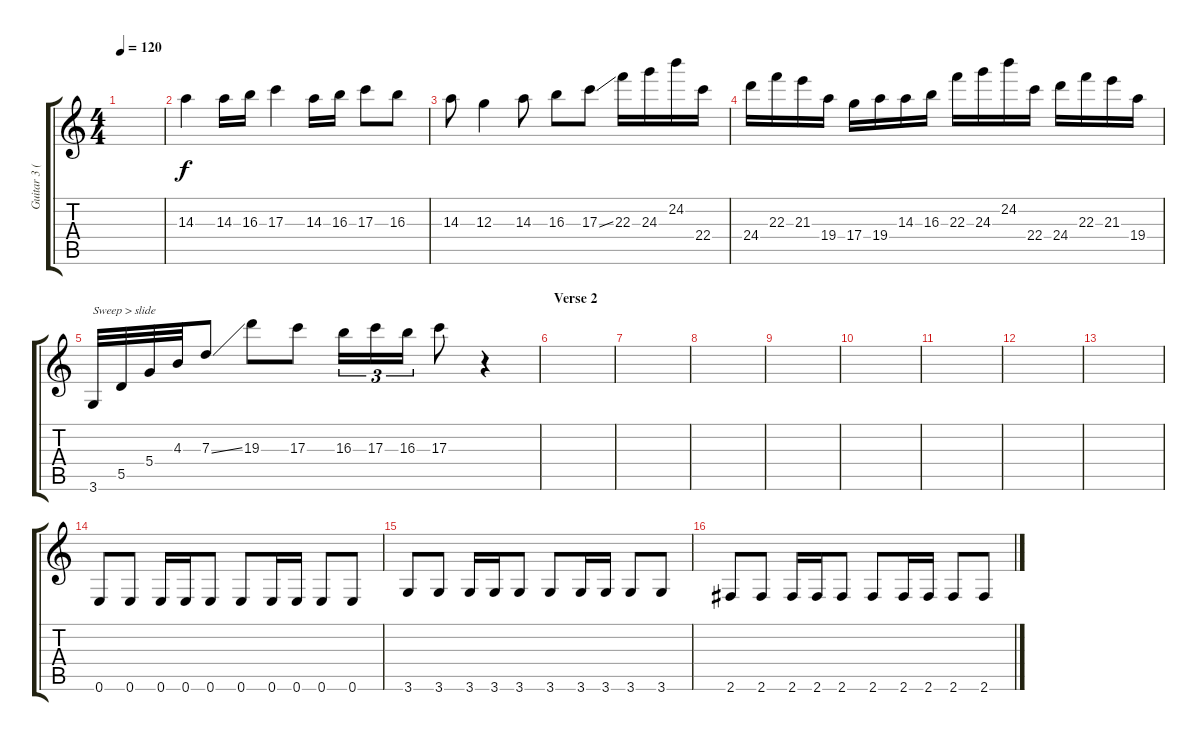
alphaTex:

\track ("Guitar 3 (rythem/lead)" "Guitar 3 (") {instrument overdrivenguitar}
\staff {score tabs}
\tuning (E4 B3 G3 D3 A2 E2) {hide}
\ts (4 4)
\tempo 120
\clef g2
\ks c
|
14.3.4 14.3.16 16.3.16 17.3.4 14.3.16 16.3.16 17.3.8 16.3.8 |
14.3.8 12.3.4 14.3.8 16.3.8 17.3{ss}.8 22.3.16 24.3.16 24.2.16 22.4.16 |
24.4.16 22.3.16 21.3.16 19.4.16 17.4.16 19.4.16 14.3.16 16.3.16 22.3.16 24.3.16 24.2.16 22.4.16 24.4.16 22.3.16 21.3.16 19.4.16 |
3.6.32{txt "Sweep > slide"} 5.5.32 5.4.32 4.3.32 7.3{ss}.8 19.3.8 17.3.8 16.3.16{tu (3 2)} 17.3.16{tu (3 2)} 16.3.16{tu (3 2)} 17.3.8 r.4 |
\section ("" "Verse 2")
|
|
|
|
|
|
|
|
0.6.8 0.6.8 0.6.16 0.6.16 0.6.8 0.6.8 0.6.16 0.6.16 0.6.8 0.6.8 |
3.6.8 3.6.8 3.6.16 3.6.16 3.6.8 3.6.8 3.6.16 3.6.16 3.6.8 3.6.8 |
2.6.8 2.6.8 2.6.16 2.6.16 2.6.8 2.6.8 2.6.16 2.6.16 2.6.8 2.6.8
